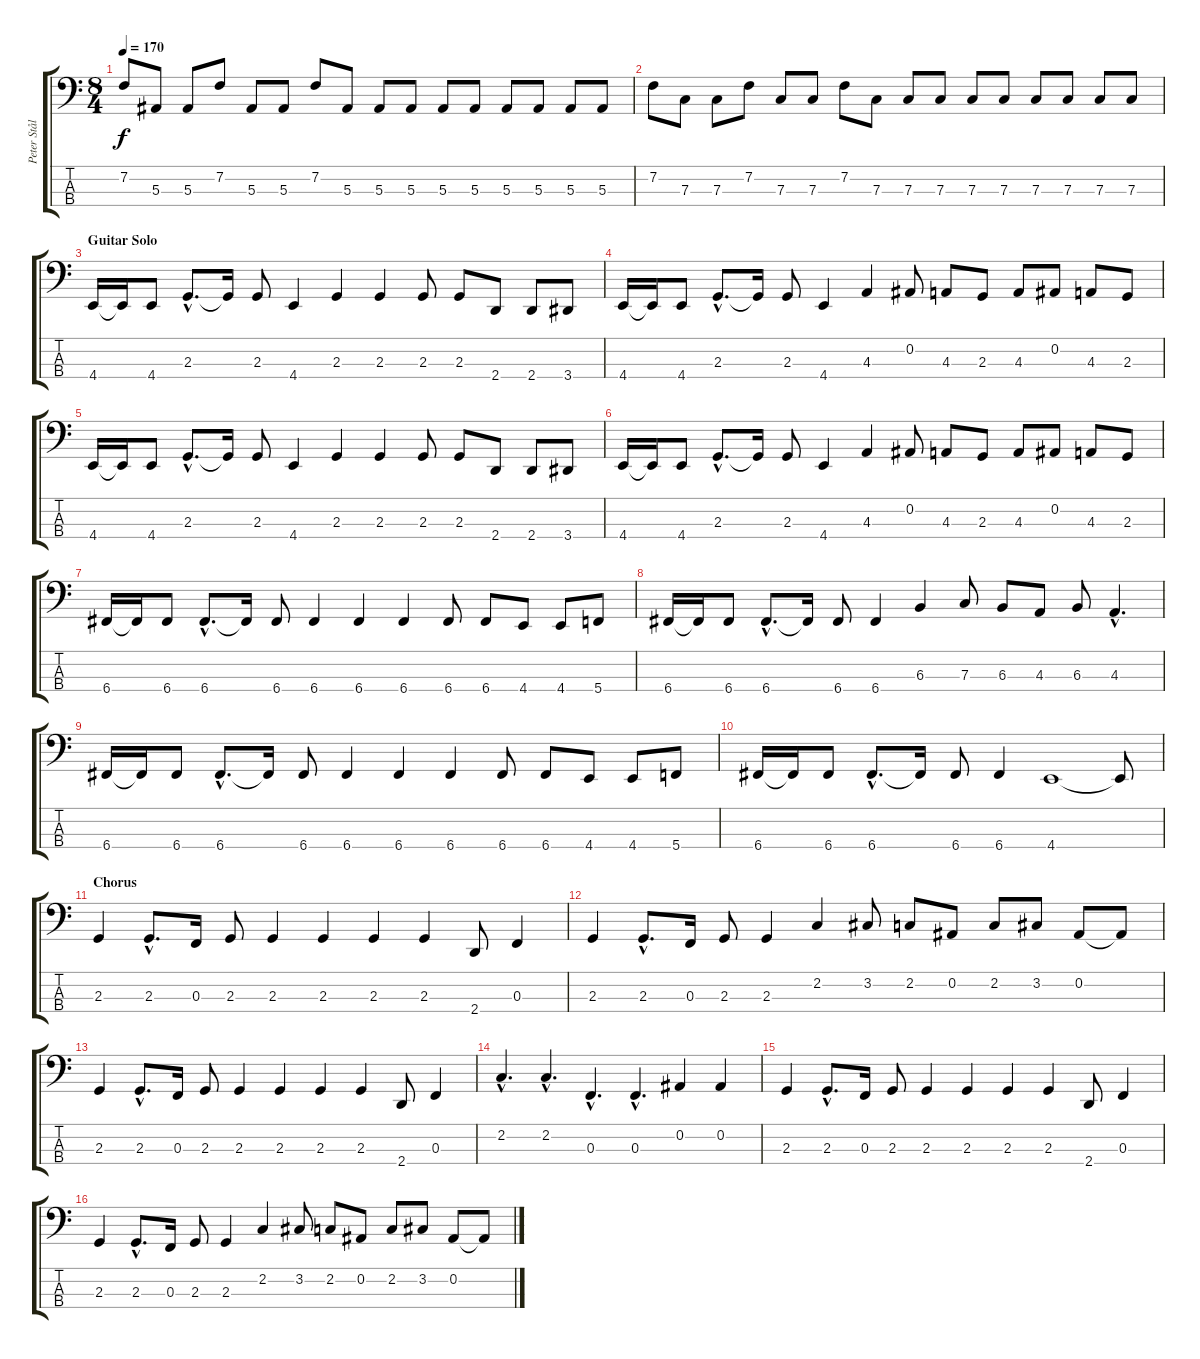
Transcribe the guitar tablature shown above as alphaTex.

\track ("Peter Stålfors - Bass" "Peter Stål") {instrument electricbasspick}
\staff {score tabs}
\tuning (Eb2 Bb1 F1 C1) {hide}
\ts (8 4)
\tempo 170
\clef f4
\ks c
7.2.8{dy f} 5.3.8 5.3.8 7.2.8 5.3.8 5.3.8 7.2.8 5.3.8 5.3.8 5.3.8 5.3.8 5.3.8 5.3.8 5.3.8 5.3.8 5.3.8 |
7.2.8 7.3.8 7.3.8 7.2.8 7.3.8 7.3.8 7.2.8 7.3.8 7.3.8 7.3.8 7.3.8 7.3.8 7.3.8 7.3.8 7.3.8 7.3.8 |
\section ("" "Guitar Solo")
4.4.16 4.4{t}.16 4.4.8 2.3{hac}.8{d} 2.3{t}.16 2.3.8 4.4.4 2.3.4 2.3.4 2.3.8 2.3.8 2.4.8 2.4.8 3.4.8 |
4.4.16 4.4{t}.16 4.4.8 2.3{hac}.8{d} 2.3{t}.16 2.3.8 4.4.4 4.3.4 0.2.8 4.3.8 2.3.8 4.3.8 0.2.8 4.3.8 2.3.8 |
4.4.16 4.4{t}.16 4.4.8 2.3{hac}.8{d} 2.3{t}.16 2.3.8 4.4.4 2.3.4 2.3.4 2.3.8 2.3.8 2.4.8 2.4.8 3.4.8 |
4.4.16 4.4{t}.16 4.4.8 2.3{hac}.8{d} 2.3{t}.16 2.3.8 4.4.4 4.3.4 0.2.8 4.3.8 2.3.8 4.3.8 0.2.8 4.3.8 2.3.8 |
6.4.16 6.4{t}.16 6.4.8 6.4{hac}.8{d} 6.4{t}.16 6.4.8 6.4.4 6.4.4 6.4.4 6.4.8 6.4.8 4.4.8 4.4.8 5.4.8 |
6.4.16 6.4{t}.16 6.4.8 6.4{hac}.8{d} 6.4{t}.16 6.4.8 6.4.4 6.3.4 7.3.8 6.3.8 4.3.8 6.3.8 4.3{hac}.4{d} |
6.4.16 6.4{t}.16 6.4.8 6.4{hac}.8{d} 6.4{t}.16 6.4.8 6.4.4 6.4.4 6.4.4 6.4.8 6.4.8 4.4.8 4.4.8 5.4.8 |
6.4.16 6.4{t}.16 6.4.8 6.4{hac}.8{d} 6.4{t}.16 6.4.8 6.4.4 4.4.1 4.4{t}.8 |
\section ("" "Chorus")
2.3.4 2.3{hac}.8{d} 0.3.16 2.3.8 2.3.4 2.3.4 2.3.4 2.3.4 2.4.8 0.3.4 |
2.3.4 2.3{hac}.8{d} 0.3.16 2.3.8 2.3.4 2.2.4 3.2.8 2.2.8 0.2.8 2.2.8 3.2.8 0.2.8 0.2{t}.8 |
2.3.4 2.3{hac}.8{d} 0.3.16 2.3.8 2.3.4 2.3.4 2.3.4 2.3.4 2.4.8 0.3.4 |
2.2{hac}.4{d} 2.2{hac}.4{d} 0.3{hac}.4{d} 0.3{hac}.4{d} 0.2.4 0.2.4 |
2.3.4 2.3{hac}.8{d} 0.3.16 2.3.8 2.3.4 2.3.4 2.3.4 2.3.4 2.4.8 0.3.4 |
2.3.4 2.3{hac}.8{d} 0.3.16 2.3.8 2.3.4 2.2.4 3.2.8 2.2.8 0.2.8 2.2.8 3.2.8 0.2.8 0.2{t}.8
